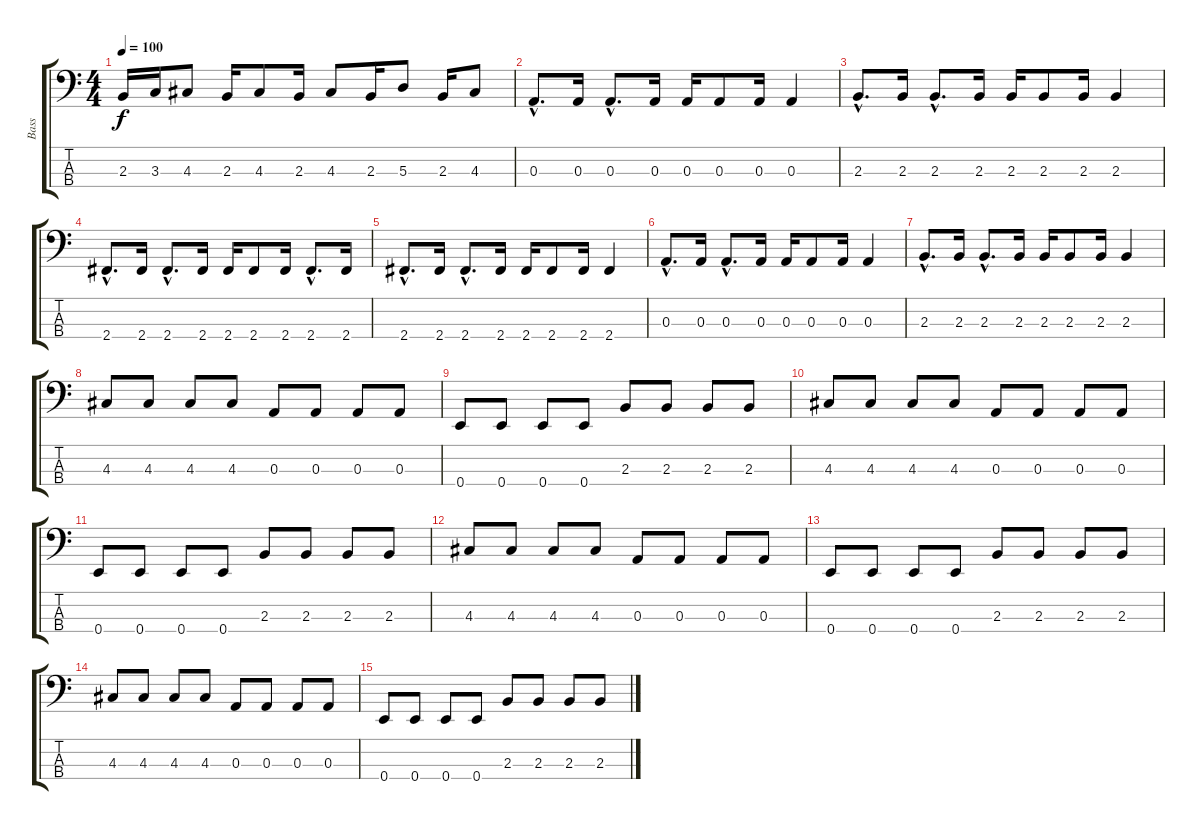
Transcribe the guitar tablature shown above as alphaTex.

\track ("Bass" "Bass") {instrument electricbassfinger}
\staff {score tabs}
\tuning (G2 D2 A1 E1) {hide}
\ts (4 4)
\tempo 100
\clef f4
\ks c
2.3.16{dy f} 3.3.16 4.3.8 2.3.16 4.3.8 2.3.16 4.3.8 2.3.16 5.3.8 2.3.16 4.3.8 |
0.3{hac}.8{d} 0.3.16 0.3{hac}.8{d} 0.3.16 0.3.16 0.3.8 0.3.16 0.3.4 |
2.3{hac}.8{d} 2.3.16 2.3{hac}.8{d} 2.3.16 2.3.16 2.3.8 2.3.16 2.3.4 |
2.4{hac}.8{d} 2.4.16 2.4{hac}.8{d} 2.4.16 2.4.16 2.4.8 2.4.16 2.4{hac}.8{d} 2.4.16 |
2.4{hac}.8{d} 2.4.16 2.4{hac}.8{d} 2.4.16 2.4.16 2.4.8 2.4.16 2.4.4 |
0.3{hac}.8{d} 0.3.16 0.3{hac}.8{d} 0.3.16 0.3.16 0.3.8 0.3.16 0.3.4 |
2.3{hac}.8{d} 2.3.16 2.3{hac}.8{d} 2.3.16 2.3.16 2.3.8 2.3.16 2.3.4 |
4.3.8 4.3.8 4.3.8 4.3.8 0.3.8 0.3.8 0.3.8 0.3.8 |
0.4.8 0.4.8 0.4.8 0.4.8 2.3.8 2.3.8 2.3.8 2.3.8 |
4.3.8 4.3.8 4.3.8 4.3.8 0.3.8 0.3.8 0.3.8 0.3.8 |
0.4.8 0.4.8 0.4.8 0.4.8 2.3.8 2.3.8 2.3.8 2.3.8 |
4.3.8 4.3.8 4.3.8 4.3.8 0.3.8 0.3.8 0.3.8 0.3.8 |
0.4.8 0.4.8 0.4.8 0.4.8 2.3.8 2.3.8 2.3.8 2.3.8 |
4.3.8 4.3.8 4.3.8 4.3.8 0.3.8 0.3.8 0.3.8 0.3.8 |
0.4.8 0.4.8 0.4.8 0.4.8 2.3.8 2.3.8 2.3.8 2.3.8
